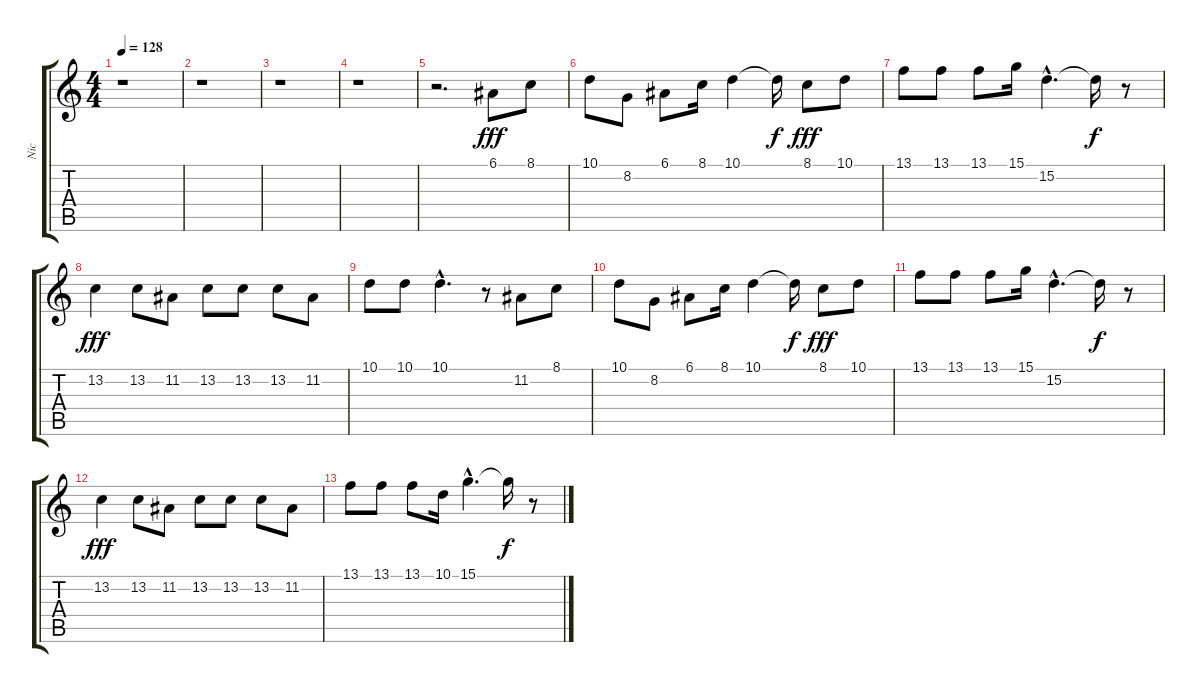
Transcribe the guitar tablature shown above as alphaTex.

\track ("Nic" "Nic") {instrument altosax}
\staff {score tabs}
\tuning (E4 B3 G3 D3 A2 E2) {hide}
\ts (4 4)
\tempo 128
\clef g2
\ks c
r.1{dy f} |
r.1 |
r.1 |
r.1 |
r.2{d} 6.1.8{dy fff volume 16 instrument altosax} 8.1.8 |
10.1.8 8.2.8 6.1.8 8.1.16 10.1.4 10.1{t}.16{dy f} 8.1.8{dy fff} 10.1.8 |
13.1.8 13.1.8 13.1.8 15.1.16 15.2{hac}.4{d} 15.2{t}.16{dy f} r.8 |
13.2.4{dy fff} 13.2.8 11.2.8 13.2.8 13.2.8 13.2.8 11.2.8 |
10.1.8 10.1.8 10.1{hac}.4{d} r.8 11.2.8 8.1.8 |
10.1.8 8.2.8 6.1.8 8.1.16 10.1.4 10.1{t}.16{dy f} 8.1.8{dy fff} 10.1.8 |
13.1.8 13.1.8 13.1.8 15.1.16 15.2{hac}.4{d} 15.2{t}.16{dy f} r.8 |
13.2.4{dy fff} 13.2.8 11.2.8 13.2.8 13.2.8 13.2.8 11.2.8 |
13.1.8 13.1.8 13.1.8 10.1.16 15.1{hac}.4{d} 15.1{t}.16{dy f} r.8
